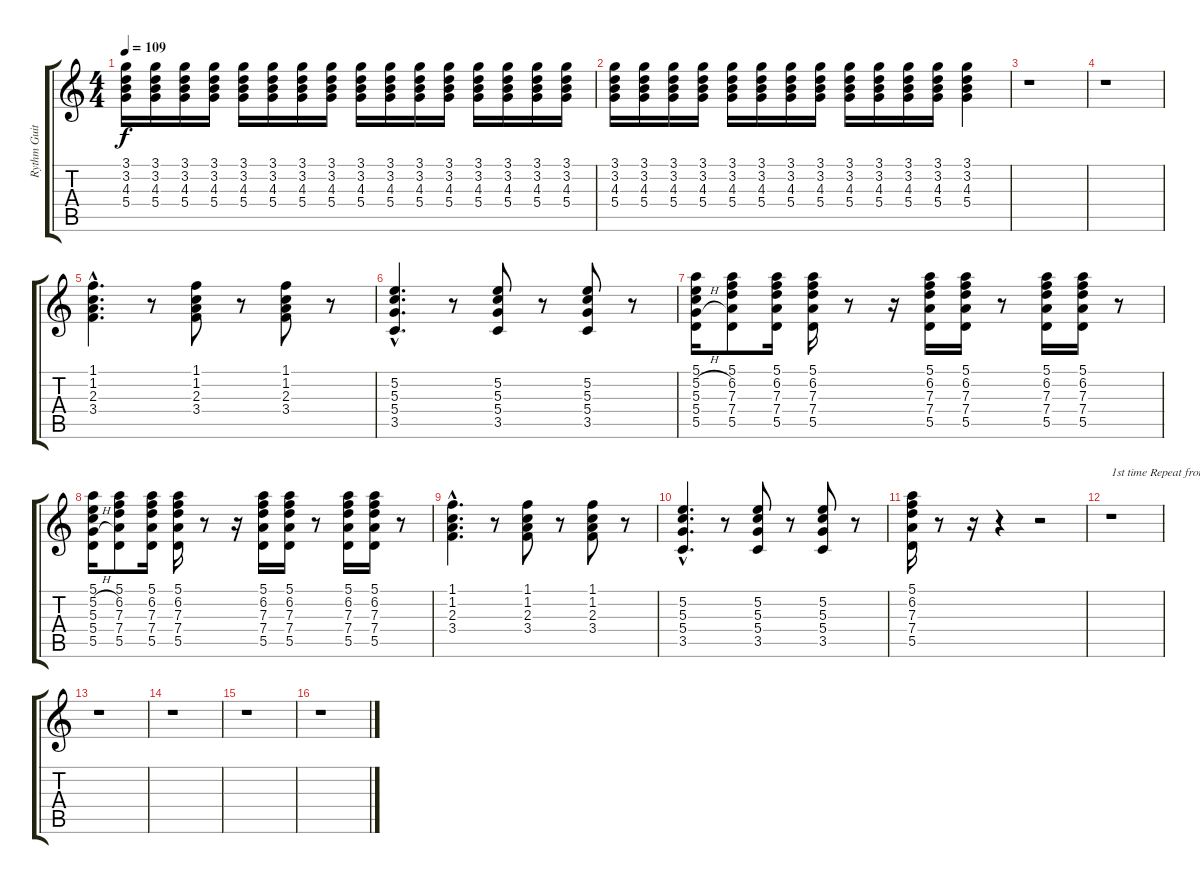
\track ("Rythm Guitar 1" "Rythm Guit") {instrument electricguitarclean}
\staff {score tabs}
\tuning (E4 B3 G3 D3 A2 E2) {hide}
\ts (4 4)
\tempo 109
\clef g2
\ks c
(3.1 3.2 4.3 5.4).16{dy f} (3.1 3.2 4.3 5.4).16 (3.1 3.2 4.3 5.4).16 (3.1 3.2 4.3 5.4).16 (3.1 3.2 4.3 5.4).16 (3.1 3.2 4.3 5.4).16 (3.1 3.2 4.3 5.4).16 (3.1 3.2 4.3 5.4).16 (3.1 3.2 4.3 5.4).16 (3.1 3.2 4.3 5.4).16 (3.1 3.2 4.3 5.4).16 (3.1 3.2 4.3 5.4).16 (3.1 3.2 4.3 5.4).16 (3.1 3.2 4.3 5.4).16 (3.1 3.2 4.3 5.4).16 (3.1 3.2 4.3 5.4).16 |
(3.1 3.2 4.3 5.4).16 (3.1 3.2 4.3 5.4).16 (3.1 3.2 4.3 5.4).16 (3.1 3.2 4.3 5.4).16 (3.1 3.2 4.3 5.4).16 (3.1 3.2 4.3 5.4).16 (3.1 3.2 4.3 5.4).16 (3.1 3.2 4.3 5.4).16 (3.1 3.2 4.3 5.4).16 (3.1 3.2 4.3 5.4).16 (3.1 3.2 4.3 5.4).16 (3.1 3.2 4.3 5.4).16 (3.1 3.2 4.3 5.4).4 |
r.1 |
r.1 |
(1.1{hac} 1.2{hac} 2.3{hac} 3.4{hac}).4{d} r.8 (1.1 1.2 2.3 3.4).8 r.8 (1.1 1.2 2.3 3.4).8 r.8 |
(5.2{hac} 5.3{hac} 5.4{hac} 3.5{hac}).4{d} r.8 (5.2 5.3 5.4 3.5).8 r.8 (5.2 5.3 5.4 3.5).8 r.8 |
(5.1 5.2{h} 5.3{h} 5.4{h} 5.5).16 (5.1 6.2 7.3 7.4 5.5).8 (5.1 6.2 7.3 7.4 5.5).16 (5.1 6.2 7.3 7.4 5.5).16 r.8 r.16 (5.1 6.2 7.3 7.4 5.5).16 (5.1 6.2 7.3 7.4 5.5).16 r.8 (5.1 6.2 7.3 7.4 5.5).16 (5.1 6.2 7.3 7.4 5.5).16 r.8 |
(5.1 5.2{h} 5.3{h} 5.4{h} 5.5).16 (5.1 6.2 7.3 7.4 5.5).8 (5.1 6.2 7.3 7.4 5.5).16 (5.1 6.2 7.3 7.4 5.5).16 r.8 r.16 (5.1 6.2 7.3 7.4 5.5).16 (5.1 6.2 7.3 7.4 5.5).16 r.8 (5.1 6.2 7.3 7.4 5.5).16 (5.1 6.2 7.3 7.4 5.5).16 r.8 |
(1.1{hac} 1.2{hac} 2.3{hac} 3.4{hac}).4{d} r.8 (1.1 1.2 2.3 3.4).8 r.8 (1.1 1.2 2.3 3.4).8 r.8 |
(5.2{hac} 5.3{hac} 5.4{hac} 3.5{hac}).4{d} r.8 (5.2 5.3 5.4 3.5).8 r.8 (5.2 5.3 5.4 3.5).8 r.8 |
(5.1 6.2 7.3 7.4 5.5).16 r.8 r.16 r.4 r.2 |
r.1{txt "1st time Repeat from 1-28"} |
r.1 |
r.1 |
r.1 |
r.1
